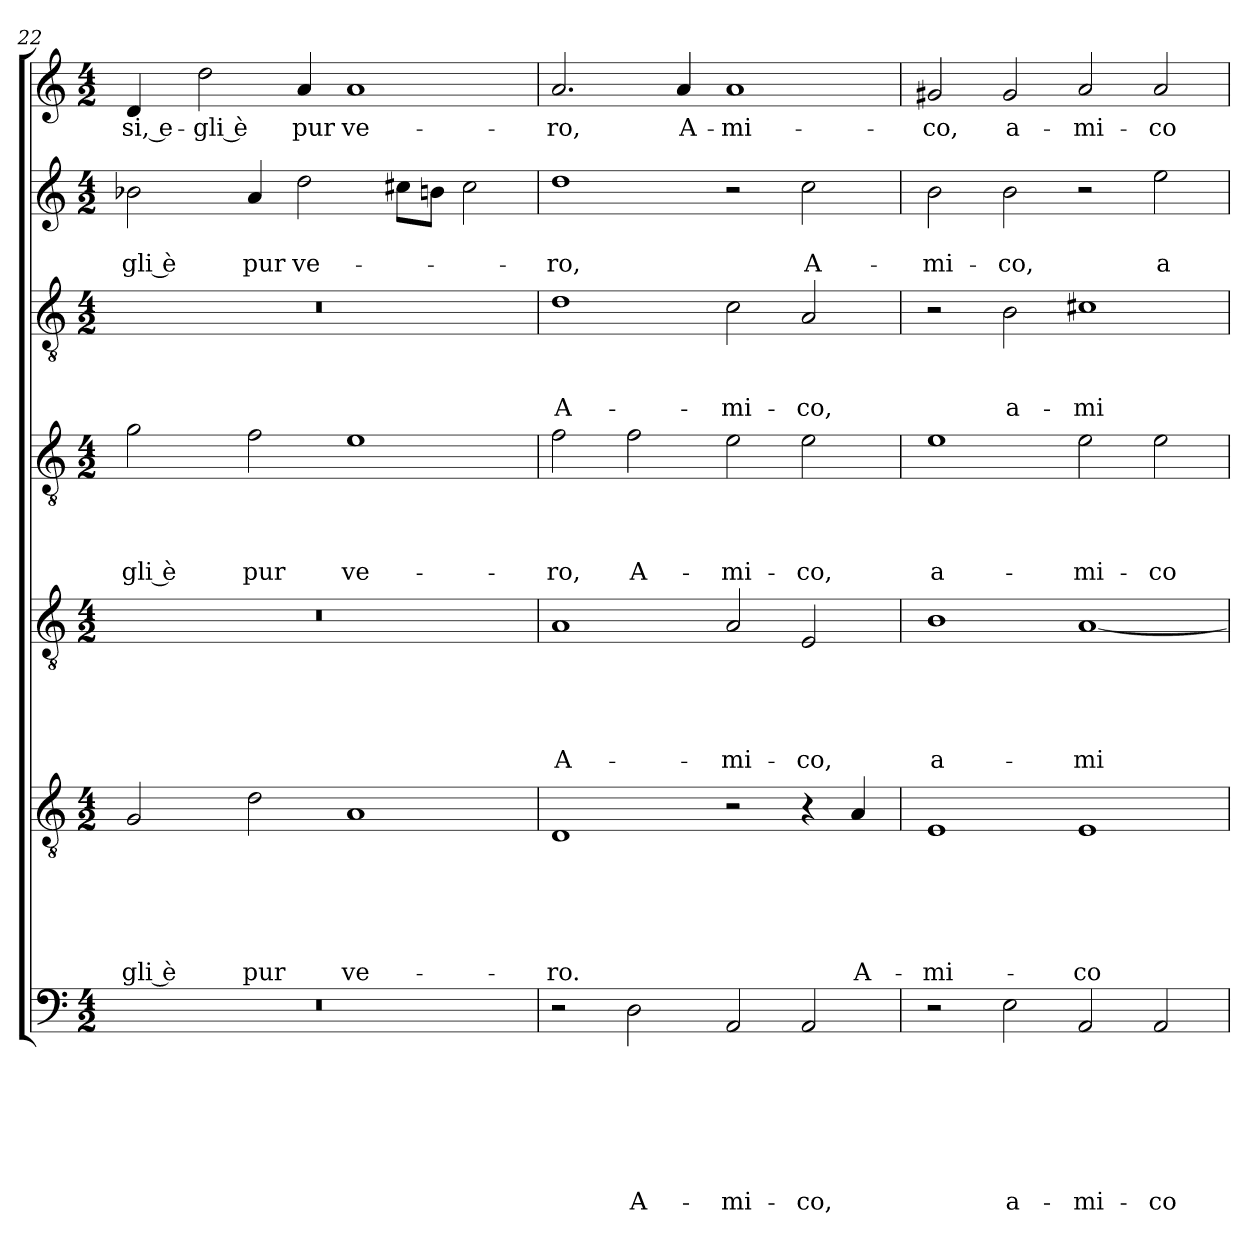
**kern	**text	**text	**text	**text	**text	**text	**text	**kern	**text	**text	**text	**text	**text	**text	**kern	**text	**text	**text	**text	**text	**kern	**text	**text	**text	**text	**kern	**text	**text	**text	**kern	**text	**text	**kern	**text
*part7	*part7	*part7	*part7	*part7	*part7	*part7	*part7	*part6	*part6	*part6	*part6	*part6	*part6	*part6	*part5	*part5	*part5	*part5	*part5	*part5	*part4	*part4	*part4	*part4	*part4	*part3	*part3	*part3	*part3	*part2	*part2	*part2	*part1	*part1
*staff7	*staff7	*staff7	*staff7	*staff7	*staff7	*staff7	*staff7	*staff6	*staff6	*staff6	*staff6	*staff6	*staff6	*staff6	*staff5	*staff5	*staff5	*staff5	*staff5	*staff5	*staff4	*staff4	*staff4	*staff4	*staff4	*staff3	*staff3	*staff3	*staff3	*staff2	*staff2	*staff2	*staff1	*staff1
!!LO:LB:g=z
*clefF4	*	*	*	*	*	*	*	*clefGv2	*	*	*	*	*	*	*clefGv2	*	*	*	*	*	*clefGv2	*	*	*	*	*clefGv2	*	*	*	*clefG2	*	*	*clefG2	*
*k[]	*	*	*	*	*	*	*	*k[]	*	*	*	*	*	*	*k[]	*	*	*	*	*	*k[]	*	*	*	*	*k[]	*	*	*	*k[]	*	*	*k[]	*
*a:	*	*	*	*	*	*	*	*a:	*	*	*	*	*	*	*a:	*	*	*	*	*	*a:	*	*	*	*	*a:	*	*	*	*a:	*	*	*a:	*
*M4/2	*	*	*	*	*	*	*	*M4/2	*	*	*	*	*	*	*M4/2	*	*	*	*	*	*M4/2	*	*	*	*	*M4/2	*	*	*	*M4/2	*	*	*M4/2	*
=22	=22	=22	=22	=22	=22	=22	=22	=22	=22	=22	=22	=22	=22	=22	=22	=22	=22	=22	=22	=22	=22	=22	=22	=22	=22	=22	=22	=22	=22	=22	=22	=22	=22	=22
!	!	!	!	!	!	!	!	!	!	!	!	!	!	!LO:LY:b	!	!	!	!	!	!	!	!	!	!	!LO:LY:b	!	!	!	!	!	!	!LO:LY:b	!	!LO:LY:b
0r	.	.	.	.	.	.	.	2G/	.	.	.	.	.	-gli è	0r	.	.	.	.	.	2g\	.	.	.	-gli è	0r	.	.	.	2b-X\	.	-gli è	4d/	-si, e-
!	!	!	!	!	!	!	!	!	!	!	!	!	!	!	!	!	!	!	!	!	!	!	!	!	!	!	!	!	!	!	!	!	!	!LO:LY:b
.	.	.	.	.	.	.	.	.	.	.	.	.	.	.	.	.	.	.	.	.	.	.	.	.	.	.	.	.	.	.	.	.	2dd\	-gli è
!	!	!	!	!	!	!	!	!	!	!	!	!	!	!LO:LY:b	!	!	!	!	!	!	!	!	!	!	!LO:LY:b	!	!	!	!	!	!	!LO:LY:b	!	!
.	.	.	.	.	.	.	.	2d\	.	.	.	.	.	pur	.	.	.	.	.	.	2f\	.	.	.	pur	.	.	.	.	4a/	.	pur	.	.
!	!	!	!	!	!	!	!	!	!	!	!	!	!	!	!	!	!	!	!	!	!	!	!	!	!	!	!	!	!	!	!	!LO:LY:b	!	!LO:LY:b
.	.	.	.	.	.	.	.	.	.	.	.	.	.	.	.	.	.	.	.	.	.	.	.	.	.	.	.	.	.	2dd\	.	ve-	4a/	pur
!	!	!	!	!	!	!	!	!	!	!	!	!	!	!LO:LY:b	!	!	!	!	!	!	!	!	!	!	!LO:LY:b	!	!	!	!	!	!	!	!	!LO:LY:b
.	.	.	.	.	.	.	.	1A	.	.	.	.	.	ve-	.	.	.	.	.	.	1e	.	.	.	ve-	.	.	.	.	.	.	.	1a	ve-
.	.	.	.	.	.	.	.	.	.	.	.	.	.	.	.	.	.	.	.	.	.	.	.	.	.	.	.	.	.	8cc#X\L	.	.	.	.
.	.	.	.	.	.	.	.	.	.	.	.	.	.	.	.	.	.	.	.	.	.	.	.	.	.	.	.	.	.	8bn\J	.	.	.	.
.	.	.	.	.	.	.	.	.	.	.	.	.	.	.	.	.	.	.	.	.	.	.	.	.	.	.	.	.	.	2cc#\	.	.	.	.
=23	=23	=23	=23	=23	=23	=23	=23	=23	=23	=23	=23	=23	=23	=23	=23	=23	=23	=23	=23	=23	=23	=23	=23	=23	=23	=23	=23	=23	=23	=23	=23	=23	=23	=23
!	!	!	!	!	!	!	!	!	!	!	!	!	!	!LO:LY:b	!	!	!	!	!	!LO:LY:b	!	!	!	!	!LO:LY:b	!	!	!	!LO:LY:b	!	!	!LO:LY:b	!	!LO:LY:b
2r	.	.	.	.	.	.	.	1D	.	.	.	.	.	-ro.	1A	.	.	.	.	A-	2f\	.	.	.	-ro,	1d	.	.	A-	1dd	.	-ro,	2.a/	-ro,
!	!	!	!	!	!	!	!LO:LY:b	!	!	!	!	!	!	!	!	!	!	!	!	!	!	!	!	!	!LO:LY:b	!	!	!	!	!	!	!	!	!
2D\	.	.	.	.	.	.	A-	.	.	.	.	.	.	.	.	.	.	.	.	.	2f\	.	.	.	A-	.	.	.	.	.	.	.	.	.
!	!	!	!	!	!	!	!	!	!	!	!	!	!	!	!	!	!	!	!	!	!	!	!	!	!	!	!	!	!	!	!	!	!	!LO:LY:b
.	.	.	.	.	.	.	.	.	.	.	.	.	.	.	.	.	.	.	.	.	.	.	.	.	.	.	.	.	.	.	.	.	4a/	A-
!	!	!	!	!	!	!	!LO:LY:b	!	!	!	!	!	!	!	!	!	!	!	!	!LO:LY:b	!	!	!	!	!LO:LY:b	!	!	!	!LO:LY:b	!	!	!	!	!LO:LY:b
2AA/	.	.	.	.	.	.	-mi-	2r	.	.	.	.	.	.	2A/	.	.	.	.	-mi-	2e\	.	.	.	-mi-	2c\	.	.	-mi-	2r	.	.	1a	-mi-
!	!	!	!	!	!	!	!LO:LY:b	!	!	!	!	!	!	!	!	!	!	!	!	!LO:LY:b	!	!	!	!	!LO:LY:b	!	!	!	!LO:LY:b	!	!	!LO:LY:b	!	!
2AA/	.	.	.	.	.	.	-co,	4r	.	.	.	.	.	.	2E/	.	.	.	.	-co,	2e\	.	.	.	-co,	2A/	.	.	-co,	2cc\	.	A-	.	.
!	!	!	!	!	!	!	!	!	!	!	!	!	!	!LO:LY:b	!	!	!	!	!	!	!	!	!	!	!	!	!	!	!	!	!	!	!	!
.	.	.	.	.	.	.	.	4A/	.	.	.	.	.	A-	.	.	.	.	.	.	.	.	.	.	.	.	.	.	.	.	.	.	.	.
=24	=24	=24	=24	=24	=24	=24	=24	=24	=24	=24	=24	=24	=24	=24	=24	=24	=24	=24	=24	=24	=24	=24	=24	=24	=24	=24	=24	=24	=24	=24	=24	=24	=24	=24
!	!	!	!	!	!	!	!	!	!	!	!	!	!	!LO:LY:b	!	!	!	!	!	!LO:LY:b	!	!	!	!	!LO:LY:b	!	!	!	!	!	!	!LO:LY:b	!	!LO:LY:b
2r	.	.	.	.	.	.	.	1E	.	.	.	.	.	-mi-	1B	.	.	.	.	a-	1e	.	.	.	a-	2r	.	.	.	2b\	.	-mi-	2g#X/	-co,
!	!	!	!	!	!	!	!LO:LY:b	!	!	!	!	!	!	!	!	!	!	!	!	!	!	!	!	!	!	!	!	!	!LO:LY:b	!	!	!LO:LY:b	!	!LO:LY:b
2E\	.	.	.	.	.	.	a-	.	.	.	.	.	.	.	.	.	.	.	.	.	.	.	.	.	.	2B\	.	.	a-	2b\	.	-co,	2g#/	a-
!	!	!	!	!	!	!	!LO:LY:b	!	!	!	!	!	!	!LO:LY:b	!	!	!	!	!	!LO:LY:b	!	!	!	!	!LO:LY:b	!	!	!	!LO:LY:b	!	!	!	!	!LO:LY:b
2AA/	.	.	.	.	.	.	-mi-	1E	.	.	.	.	.	-co	[1A	.	.	.	.	-mi-	2e\	.	.	.	-mi-	1c#X	.	.	-mi-	2r	.	.	2a/	-mi-
!	!	!	!	!	!	!	!LO:LY:b	!	!	!	!	!	!	!	!	!	!	!	!	!	!	!	!	!	!LO:LY:b	!	!	!	!	!	!	!LO:LY:b	!	!LO:LY:b
2AA/	.	.	.	.	.	.	-co	.	.	.	.	.	.	.	.	.	.	.	.	.	2e\	.	.	.	-co	.	.	.	.	2ee\	.	a-	2a/	-co
=	=	=	=	=	=	=	=	=	=	=	=	=	=	=	=	=	=	=	=	=	=	=	=	=	=	=	=	=	=	=	=	=	=	=
*-	*-	*-	*-	*-	*-	*-	*-	*-	*-	*-	*-	*-	*-	*-	*-	*-	*-	*-	*-	*-	*-	*-	*-	*-	*-	*-	*-	*-	*-	*-	*-	*-	*-	*-
